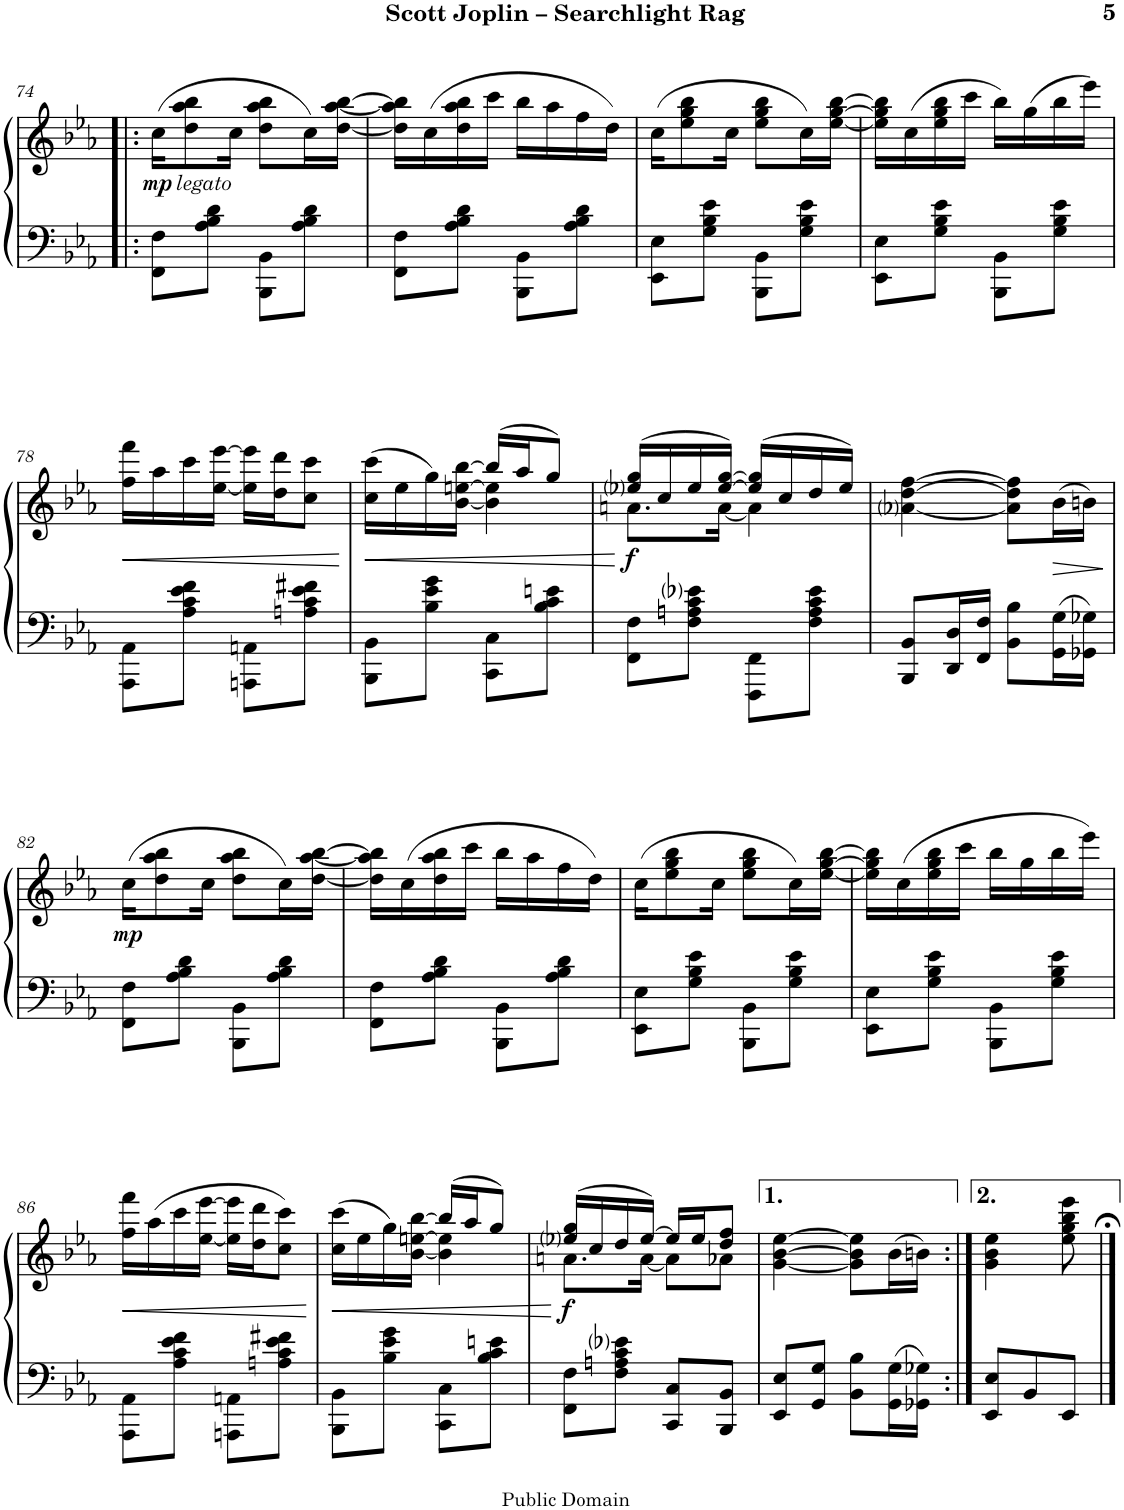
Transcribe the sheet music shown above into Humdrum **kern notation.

**kern	**kern	**dynam
*part1	*part1	*part1
*staff2	*staff1	*staff1/2
*I"Piano	*	*
*I'Pno.	*	*
!!LO:PB:g=z
*clefF4	*clefG2	*
*k[b-e-a-]	*k[b-e-a-]	*
*M2/4	*M2/4	*
=74!|:	=74!|:	=74!|:
!	!LO:TX:b:i:t=legato	!
!	!	!LO:DY:b
8FF\ 8F\L	(16cc\KL	mp
.	8dd\ 8aa-\ 8bb-\	.
8A-\ 8B-\ 8d\J	.	.
.	16cc\Jk	.
8BBB-\ 8BB-\L	8dd\ 8aa-\ 8bb-\L	.
8A-\ 8B-\ 8d\J	16cc\L)	.
.	[16dd\ [16aa-\ [16bb-\JJ	.
=75	=75	=75
8FF\ 8F\L	16dd\] 16aa-\] 16bb-\]LL	.
.	(16cc\	.
8A-\ 8B-\ 8d\J	16dd\ 16aa-\ 16bb-\	.
.	16ccc\JJ	.
8BBB-\ 8BB-\L	16bb-\LL	.
.	16aa-\	.
8A-\ 8B-\ 8d\J	16ff\	.
.	16dd\JJ)	.
=76	=76	=76
8EE-\ 8E-\L	(16cc\KL	.
.	8ee-\ 8gg\ 8bb-\	.
8G\ 8B-\ 8e-\J	.	.
.	16cc\Jk	.
8BBB-\ 8BB-\L	8ee-\ 8gg\ 8bb-\L	.
8G\ 8B-\ 8e-\J	16cc\L)	.
.	[16ee-\ [16gg\ [16bb-\JJ	.
=77	=77	=77
8EE-\ 8E-\L	16ee-\] 16gg\] 16bb-\]LL	.
.	(16cc\	.
8G\ 8B-\ 8e-\J	16ee-\ 16gg\ 16bb-\	.
.	16ccc\JJ	.
8BBB-\ 8BB-\L	16bb-\LL)	.
.	(16gg\	.
8G\ 8B-\ 8e-\J	16bb-\	.
.	16eee-\JJ)	.
!!LO:LB:g=z
=78	=78	=78
!	!	!LO:HP:b
8AAA-\ 8AA-\L	16ff\ 16fff\LL	<
.	16aa-\	.
8A-\ 8c\ 8e-\ 8f\J	16ccc\	.
.	[16ee-\ [16eee-\JJ	.
8AAAn\ 8AAn\L	16ee-\] 16eee-\]LL	.
.	16dd\ 16ddd\J	.
8An\ 8c\ 8e-\ 8f#X\J	8cc\ 8ccc\J	.
.	.	[
=79	=79	=79
!	!	!LO:HP:b
*	*^	*
8BBB-\ 8BB-\L	(16cc\ 16ccc\LL	4ryy	<
.	16ee-\	.	.
8B-\ 8e-\ 8g\J	16gg\)	.	.
.	[16b-\ [>16een\ [16bb-\JJ	.	.
8CC\ 8C\L	(16bb-/LL]	4b-\] 4ee\]	.
.	16aa-/J	.	.
8B-\ 8c\ 8en\J	8gg/J)	.	.
*	*v	*v	*
.	.	[
=80	=80	=80
*	*^	*
!	!	!	!LO:DY:b
8FF\ 8F\L	(16ee-i/ 16gg/LL	8.an\L	f
.	16cc/	.	.
8F\ 8An\ 8c\ 8e-i\J	16ee-/	.	.
.	[16ee-/ [16gg/JJ)	[16a\Jk	.
8FFF\ 8FF\L	(16ee-/] 16gg/]LL	4a\]	.
.	16cc/	.	.
8F\ 8A\ 8c\ 8e-\J	16dd/	.	.
.	16ee-/JJ)	.	.
*	*v	*v	*
=81	=81	=81
8BBB-/ 8BB-/L	[4a-i\ [4dd\ [4ff\	.
16DD/ 16D/L	.	.
16FF/ 16F/JJ	.	.
8BB-\ 8B-\L	8a-\] 8dd\] 8ff\]L	.
!	!	!LO:HP:b
16GG\ 16G\L	(16b-\L	>
16GG-X\ 16G-X\JJ	16bn\JJ)	.
.	.	]
!!LO:LB:g=z
=82	=82	=82
!	!	!LO:DY:b
8FF\ 8F\L	(16cc\KL	mp
.	8dd\ 8aa-\ 8bb-\	.
8A-\ 8B-\ 8d\J	.	.
.	16cc\Jk	.
8BBB-\ 8BB-\L	8dd\ 8aa-\ 8bb-\L	.
8A-\ 8B-\ 8d\J	16cc\L)	.
.	[16dd\ [16aa-\ [16bb-\JJ	.
=83	=83	=83
8FF\ 8F\L	16dd\] 16aa-\] 16bb-\]LL	.
.	(16cc\	.
8A-\ 8B-\ 8d\J	16dd\ 16aa-\ 16bb-\	.
.	16ccc\JJ	.
8BBB-\ 8BB-\L	16bb-\LL	.
.	16aa-\	.
8A-\ 8B-\ 8d\J	16ff\	.
.	16dd\JJ)	.
=84	=84	=84
8EE-\ 8E-\L	(16cc\KL	.
.	8ee-\ 8gg\ 8bb-\	.
8G\ 8B-\ 8e-\J	.	.
.	16cc\Jk	.
8BBB-\ 8BB-\L	8ee-\ 8gg\ 8bb-\L	.
8G\ 8B-\ 8e-\J	16cc\L)	.
.	[16ee-\ [16gg\ [16bb-\JJ	.
=85	=85	=85
8EE-\ 8E-\L	16ee-\] 16gg\] 16bb-\]LL	.
.	(16cc\	.
8G\ 8B-\ 8e-\J	16ee-\ 16gg\ 16bb-\	.
.	16ccc\JJ	.
8BBB-\ 8BB-\L	16bb-\LL	.
.	16gg\	.
8G\ 8B-\ 8e-\J	16bb-\	.
.	16eee-\JJ)	.
!!LO:LB:g=z
=86	=86	=86
!	!	!LO:HP:b
8AAA-\ 8AA-\L	16ff\ 16fff\LL	<
.	(16aa-\	.
8A-\ 8c\ 8e-\ 8f\J	16ccc\	.
.	[16ee-\ [16eee-\JJ	.
8AAAn\ 8AAn\L	16ee-\] 16eee-\]LL	.
.	16dd\ 16ddd\J	.
8An\ 8c\ 8e-\ 8f#X\J	8cc\ 8ccc\J)	.
.	.	[
=87	=87	=87
!	!	!LO:HP:b
*	*^	*
8BBB-\ 8BB-\L	(16cc\ 16ccc\LL	4ryy	<
.	16ee-\	.	.
8B-\ 8e-\ 8g\J	16gg\)	.	.
.	[16b-\ [>16een\ [16bb-\JJ	.	.
8CC\ 8C\L	(16bb-/LL]	4b-\] 4ee\]	.
.	16aa-/J	.	.
8B-\ 8c\ 8en\J	8gg/J)	.	.
*	*v	*v	*
.	.	[
=88	=88	=88
*	*^	*
!	!	!	!LO:DY:b
8FF\ 8F\L	(16ee-i/ 16gg/LL	8.an\L	f
.	16cc/	.	.
8F\ 8An\ 8c\ 8e-i\J	16dd/	.	.
.	[16ee-/JJ)	[16a\Jk	.
8CC/ 8C/L	16ee-/LL]	8a\L]	.
.	16ee-/J	.	.
8BBB-/ 8BB-/J	8dd/ 8ff/J	8a-X\J	.
*	*v	*v	*
=89	=89	=89
8EE-/ 8E-/L	[4g\ [4b-\ [4ee-\	.
8GG/ 8G/J	.	.
8BB-\ 8B-\L	8g\] 8b-\] 8ee-\]L	.
16GG\ 16G\L	(16b-\L	.
16GG-X\ 16G-X\JJ	16bn\JJ)	.
=90:|!	=90:|!	=90:|!
8EE-/ 8E-/L	4g\ 4b-\ 4ee-\	.
8BB-/	.	.
8EE-/J	8ee-\ 8gg\ 8bb-\ 8eee-\	.
==	==	==
*-	*-	*-
